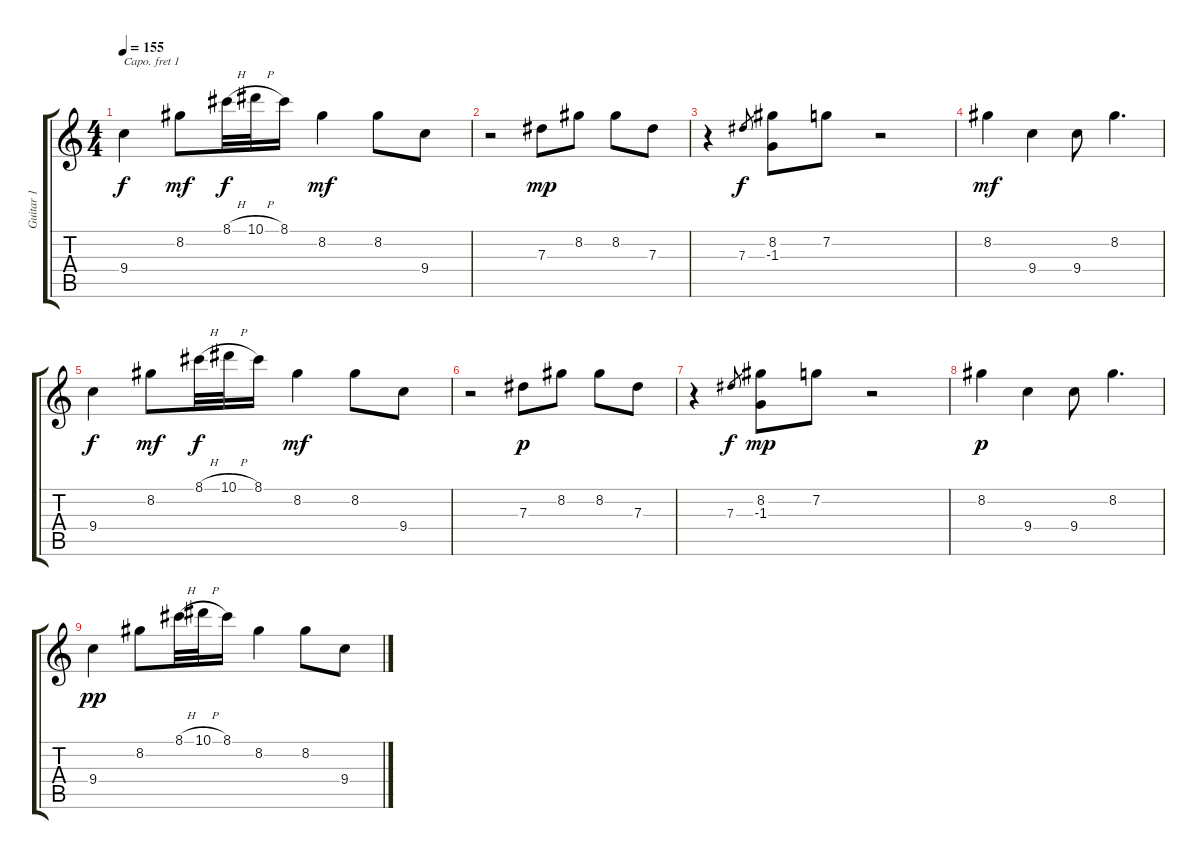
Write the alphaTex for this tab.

\track ("Guitar 1" "Guitar 1") {instrument acousticguitarnylon}
\staff {score tabs}
\capo 1
\tuning (E4 B3 G3 D3 A2 E2) {hide}
\ts (4 4)
\tempo 155
\clef g2
\ks c
9.4.4{dy f} 8.2.8{dy mf} 8.1{h}.32{dy f} 10.1{h}.32 8.1.16 8.2.4{dy mf} 8.2.8 9.4.8 |
r.2 7.3.8{dy mp} 8.2.8 8.2.8 7.3.8 |
r.4 7.3.8{gr dy f} (8.2 -1.3).8 7.2.8 r.2 |
8.2.4{dy mf} 9.4.4 9.4.8 8.2.4{d} |
9.4.4{dy f} 8.2.8{dy mf} 8.1{h}.32{dy f} 10.1{h}.32 8.1.16 8.2.4{dy mf} 8.2.8 9.4.8 |
r.2 7.3.8{dy p} 8.2.8 8.2.8 7.3.8 |
r.4 7.3.8{gr dy f} (8.2 -1.3).8{dy mp} 7.2.8 r.2 |
8.2.4{dy p} 9.4.4 9.4.8 8.2.4{d} |
9.4.4{dy pp} 8.2.8 8.1{h}.32 10.1{h}.32 8.1.16 8.2.4 8.2.8 9.4.8
